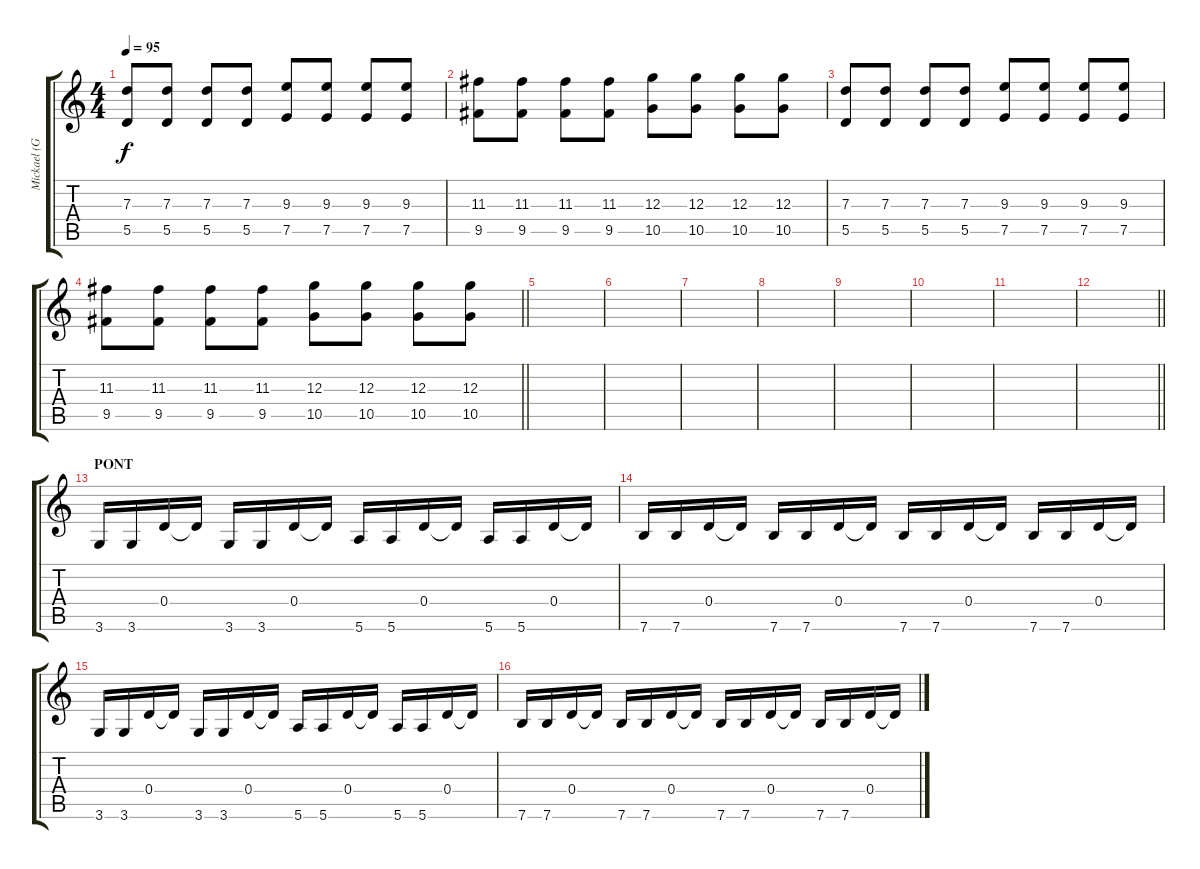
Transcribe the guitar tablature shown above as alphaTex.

\track ("Mickael (Guitar_02)" "Mickael (G") {instrument distortionguitar}
\staff {score tabs}
\tuning (E4 B3 G3 D3 A2 E2) {hide}
\ts (4 4)
\tempo 95
\clef g2
\ks c
(7.3 5.5).8{dy f} (7.3 5.5).8 (7.3 5.5).8 (7.3 5.5).8 (9.3 7.5).8 (9.3 7.5).8 (9.3 7.5).8 (9.3 7.5).8 |
(11.3 9.5).8 (11.3 9.5).8 (11.3 9.5).8 (11.3 9.5).8 (12.3 10.5).8 (12.3 10.5).8 (12.3 10.5).8 (12.3 10.5).8 |
(7.3 5.5).8 (7.3 5.5).8 (7.3 5.5).8 (7.3 5.5).8 (9.3 7.5).8 (9.3 7.5).8 (9.3 7.5).8 (9.3 7.5).8 |
\barLineRight lightlight
(11.3 9.5).8 (11.3 9.5).8 (11.3 9.5).8 (11.3 9.5).8 (12.3 10.5).8 (12.3 10.5).8 (12.3 10.5).8 (12.3 10.5).8 |
|
|
|
|
|
|
|
\barLineRight lightlight
|
\section ("" "PONT")
3.6.16 3.6.16 0.4.16 0.4{t}.16 3.6.16 3.6.16 0.4.16 0.4{t}.16 5.6.16 5.6.16 0.4.16 0.4{t}.16 5.6.16 5.6.16 0.4.16 0.4{t}.16 |
7.6.16 7.6.16 0.4.16 0.4{t}.16 7.6.16 7.6.16 0.4.16 0.4{t}.16 7.6.16 7.6.16 0.4.16 0.4{t}.16 7.6.16 7.6.16 0.4.16 0.4{t}.16 |
3.6.16 3.6.16 0.4.16 0.4{t}.16 3.6.16 3.6.16 0.4.16 0.4{t}.16 5.6.16 5.6.16 0.4.16 0.4{t}.16 5.6.16 5.6.16 0.4.16 0.4{t}.16 |
7.6.16 7.6.16 0.4.16 0.4{t}.16 7.6.16 7.6.16 0.4.16 0.4{t}.16 7.6.16 7.6.16 0.4.16 0.4{t}.16 7.6.16 7.6.16 0.4.16 0.4{t}.16
